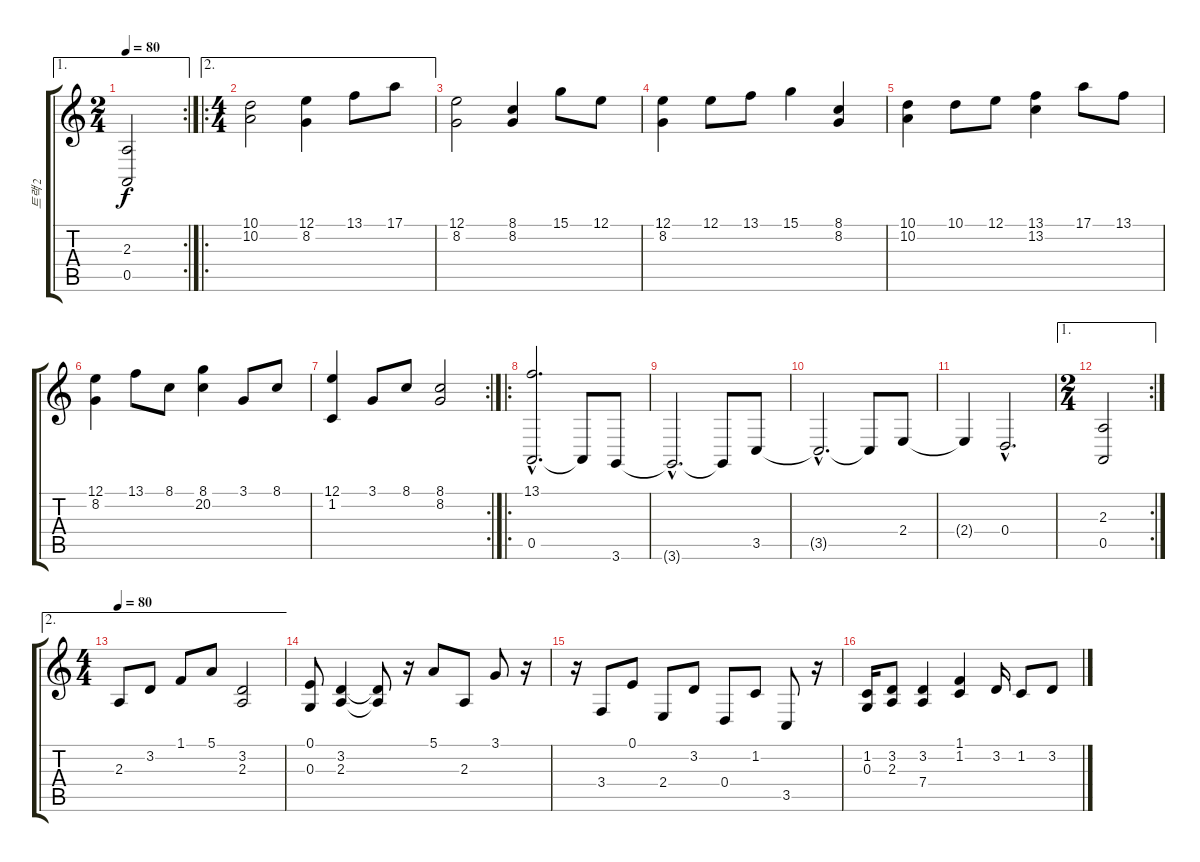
\track ("트랙 2" "트랙 2") {instrument synthstrings1}
\staff {score tabs}
\tuning (E4 B3 G3 D3 A2 E2) {hide}
\ae 1
\rc 2
\ts (2 4)
\tempo 80
\clef g2
\ks c
(2.3 0.5).2{dy f} |
\ae 2
\ro
\ts (4 4)
(10.1 10.2).2 (12.1 8.2).4 13.1.8 17.1.8 |
(12.1 8.2).2 (8.1 8.2).4 15.1.8 12.1.8 |
(12.1 8.2).4 12.1.8 13.1.8 15.1.4 (8.1 8.2).4 |
(10.1 10.2).4 10.1.8 12.1.8 (13.1 13.2).4 17.1.8 13.1.8 |
(12.1 8.2).4 13.1.8 8.1.8 (8.1 20.2).4 3.1.8 8.1.8 |
\rc 2
(12.1 1.2).4 3.1.8 8.1.8 (8.1 8.2).2 |
\ro
(13.1{hac} 0.5{hac}).2{d} 0.5{t}.8 3.6.8 |
3.6{hac t}.2{d} 3.6{t}.8 3.5.8 |
3.5{hac t}.2{d} 3.5{t}.8 2.4.8 |
2.4{t}.4 0.4{hac}.2{d} |
\ae 1
\rc 2
\ts (2 4)
(2.3 0.5).2 |
\ae 2
\ts (4 4)
\tempo 80
2.3.8{volume 16 balance 8 instrument acousticgrandpiano} 3.2.8 1.1.8 5.1.8 (3.2 2.3).2 |
(0.1 0.3).8 (3.2 2.3).4 (3.2{t} 2.3{t}).8 r.16 5.1.8 2.3.8 3.1.8 r.16 |
r.16 3.4.8 0.1.8 2.4.8 3.2.8 0.4.8 1.2.8 3.5.8 r.16 |
(1.2 0.3).16 (3.2 2.3).8 (3.2 7.4).4 (1.1 1.2).4 3.2.16 1.2.8 3.2.8
